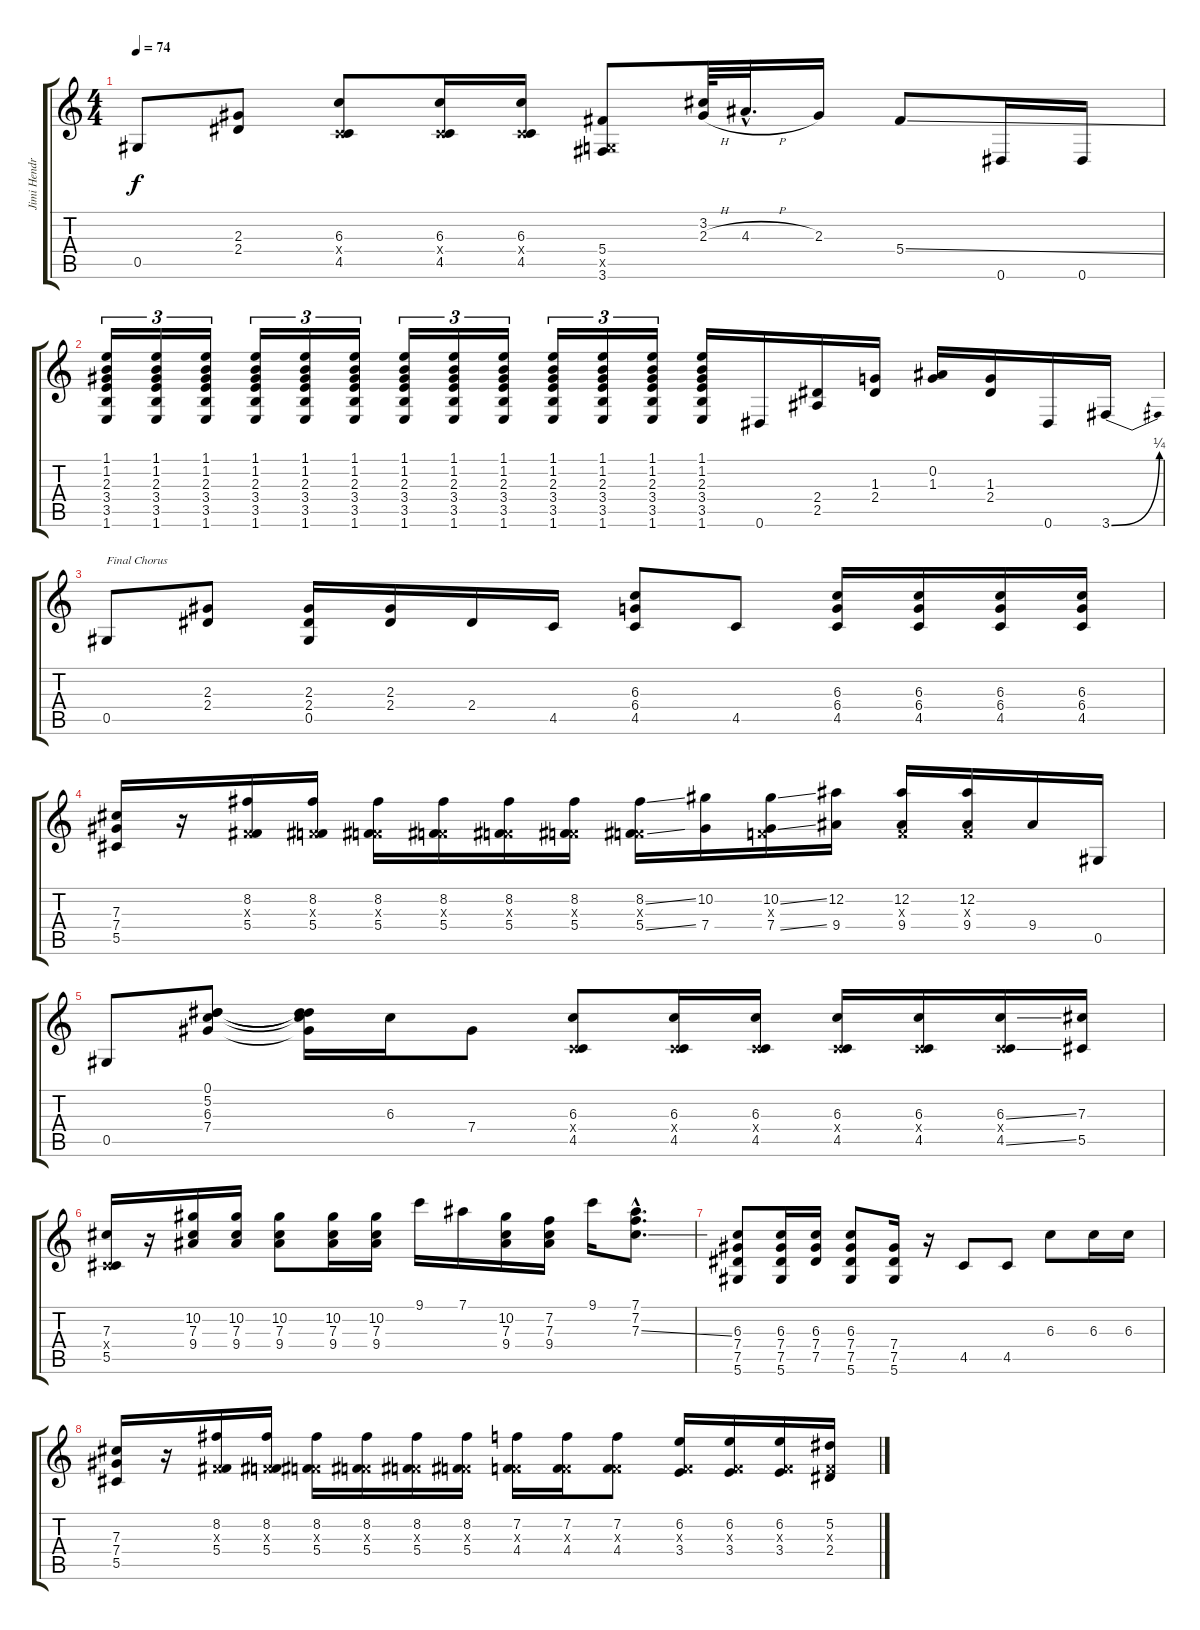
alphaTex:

\track ("Jimi Hendrix" "Jimi Hendr") {instrument electricguitarclean}
\staff {score tabs}
\tuning (Eb4 Bb3 Gb3 Db3 Ab2 Eb2) {hide}
\ts (4 4)
\tempo 74
\clef g2
\ks c
0.5.8{dy f} (2.3 2.4).8 (6.3 -1.4{x} 4.5).8 (6.3 -1.4{x} 4.5).16 (6.3 -1.4{x} 4.5).16 (5.4 -1.5{x} 3.6).8 (3.2 2.3{h}).64 4.3{h hac}.32{d} 2.3.16 5.4{ss}.8 0.6.16 0.6.16 |
(1.1 1.2 2.3 3.4 3.5 1.6).16{tu (3 2)} (1.1 1.2 2.3 3.4 3.5 1.6).16{tu (3 2)} (1.1 1.2 2.3 3.4 3.5 1.6).16{tu (3 2)} (1.1 1.2 2.3 3.4 3.5 1.6).16{tu (3 2)} (1.1 1.2 2.3 3.4 3.5 1.6).16{tu (3 2)} (1.1 1.2 2.3 3.4 3.5 1.6).16{tu (3 2)} (1.1 1.2 2.3 3.4 3.5 1.6).16{tu (3 2)} (1.1 1.2 2.3 3.4 3.5 1.6).16{tu (3 2)} (1.1 1.2 2.3 3.4 3.5 1.6).16{tu (3 2)} (1.1 1.2 2.3 3.4 3.5 1.6).16{tu (3 2)} (1.1 1.2 2.3 3.4 3.5 1.6).16{tu (3 2)} (1.1 1.2 2.3 3.4 3.5 1.6).16{tu (3 2)} (1.1 1.2 2.3 3.4 3.5 1.6).16 0.6.16 (2.4 2.5).16 (1.3 2.4).16 (0.2 1.3).16 (1.3 2.4).16 0.6.16 3.6{be (bend 0 0 60 1)}.16 |
0.5.8{txt "Final Chorus"} (2.3 2.4).8 (2.3 2.4 0.5).16 (2.3 2.4).16 2.4.16 4.5.16 (6.3 6.4 4.5).8 4.5.8 (6.3 6.4 4.5).16 (6.3 6.4 4.5).16 (6.3 6.4 4.5).16 (6.3 6.4 4.5).16 |
(7.3 7.4 5.5).16 r.16 (8.2 -1.3{x} 5.4).16 (8.2 -1.3{x} 5.4).16 (8.2 -1.3{x} 5.4).16 (8.2 -1.3{x} 5.4).16 (8.2 -1.3{x} 5.4).16 (8.2 -1.3{x} 5.4).16 (8.2{ss} -1.3{x} 5.4{ss}).16 (10.2 7.4).16 (10.2{ss} -1.3{x} 7.4{ss}).16 (12.2 9.4).16 (12.2 -1.3{x} 9.4).16 (12.2 -1.3{x} 9.4).16 9.4.16 0.5.16 |
0.5.8 (0.1 5.2 6.3 7.4).8 (0.1{t} 5.2{t} 6.3{t} 7.4{t}).16 6.3.16 7.4.8 (6.3 -1.4{x} 4.5).8 (6.3 -1.4{x} 4.5).16 (6.3 -1.4{x} 4.5).16 (6.3 -1.4{x} 4.5).16 (6.3 -1.4{x} 4.5).16 (6.3{ss} -1.4{x} 4.5{ss}).16 (7.3 5.5).16 |
(7.3 -1.4{x} 5.5).16 r.16 (10.2 7.3 9.4).16 (10.2 7.3 9.4).16 (10.2 7.3 9.4).8 (10.2 7.3 9.4).16 (10.2 7.3 9.4).16 9.1.16 7.1.16 (10.2 7.3 9.4).16 (7.2 7.3 9.4).16 9.1.16 (7.1{hac} 7.2{hac} 7.3{ss hac}).8{d} |
(6.3 7.4 7.5 5.6).8 (6.3 7.4 7.5 5.6).16 (6.3 7.4 7.5).16 (6.3 7.4 7.5 5.6).8 (7.4 7.5 5.6).16 r.16 4.5.8 4.5.8 6.3.8 6.3.16 6.3.16 |
(7.3 7.4 5.5).16 r.16 (8.2 -1.3{x} 5.4).16 (8.2 -1.3{x} 5.4).16 (8.2 -1.3{x} 5.4).16 (8.2 -1.3{x} 5.4).16 (8.2 -1.3{x} 5.4).16 (8.2 -1.3{x} 5.4).16 (7.2 -1.3{x} 4.4).16 (7.2 -1.3{x} 4.4).16 (7.2 -1.3{x} 4.4).8 (6.2 -1.3{x} 3.4).16 (6.2 -1.3{x} 3.4).16 (6.2 -1.3{x} 3.4).16 (5.2 -1.3{x} 2.4).16
